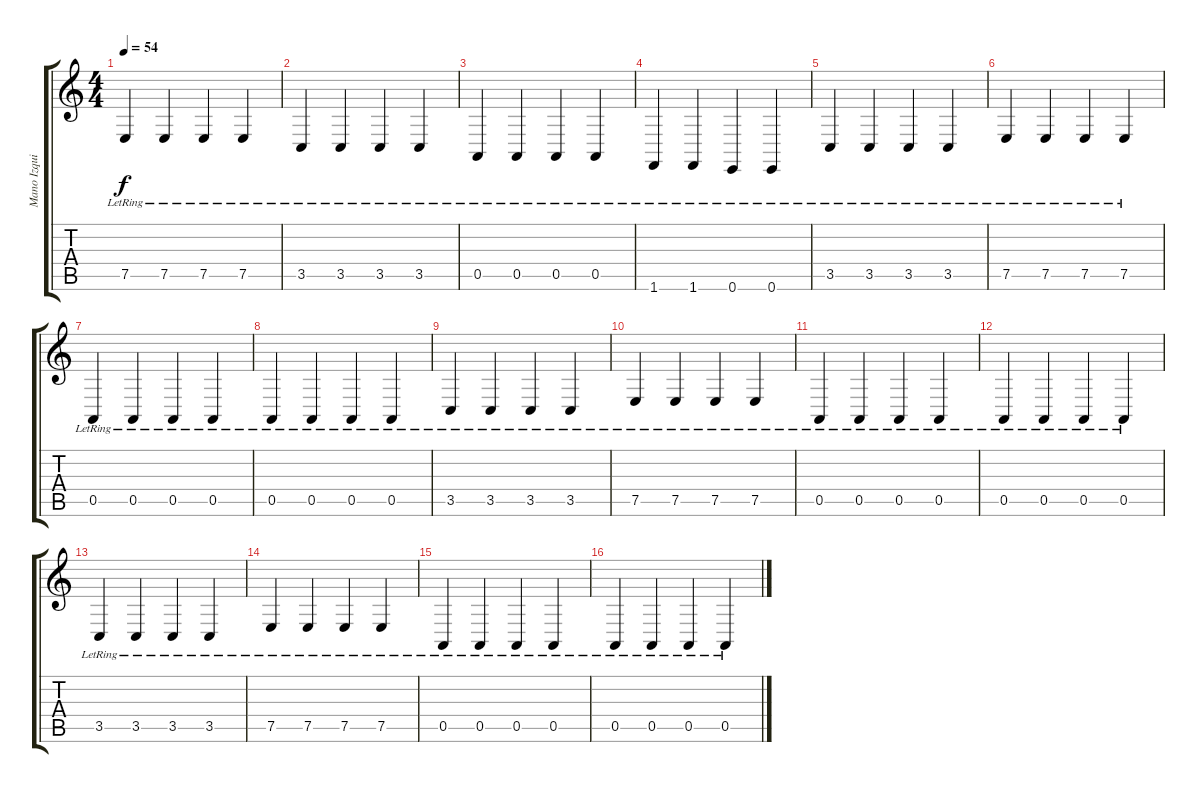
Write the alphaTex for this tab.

\track ("Mano Izquierda" "Mano Izqui") {instrument honkytonkpiano}
\staff {score tabs}
\tuning (E4 B3 G3 D3 A2 E2) {hide}
\ts (4 4)
\tempo 54
\clef g2
\ks c
7.5{lr}.4{dy f volume 16 instrument brightacousticpiano} 7.5{lr}.4 7.5{lr}.4 7.5{lr}.4 |
3.5{lr}.4 3.5{lr}.4 3.5{lr}.4 3.5{lr}.4 |
0.5{lr}.4 0.5{lr}.4 0.5{lr}.4 0.5{lr}.4 |
1.6{lr}.4 1.6{lr}.4 0.6{lr}.4 0.6{lr}.4 |
3.5{lr}.4 3.5{lr}.4 3.5{lr}.4 3.5{lr}.4 |
7.5{lr}.4 7.5{lr}.4 7.5{lr}.4 7.5{lr}.4 |
0.5{lr}.4 0.5{lr}.4 0.5{lr}.4 0.5{lr}.4 |
0.5{lr}.4 0.5{lr}.4 0.5{lr}.4 0.5{lr}.4 |
3.5{lr}.4 3.5{lr}.4 3.5{lr}.4 3.5{lr}.4 |
7.5{lr}.4 7.5{lr}.4 7.5{lr}.4 7.5{lr}.4 |
0.5{lr}.4 0.5{lr}.4 0.5{lr}.4 0.5{lr}.4 |
0.5{lr}.4 0.5{lr}.4 0.5{lr}.4 0.5{lr}.4 |
3.5{lr}.4 3.5{lr}.4 3.5{lr}.4 3.5{lr}.4 |
7.5{lr}.4 7.5{lr}.4 7.5{lr}.4 7.5{lr}.4 |
0.5{lr}.4 0.5{lr}.4 0.5{lr}.4 0.5{lr}.4 |
0.5{lr}.4 0.5{lr}.4 0.5{lr}.4 0.5{lr}.4
